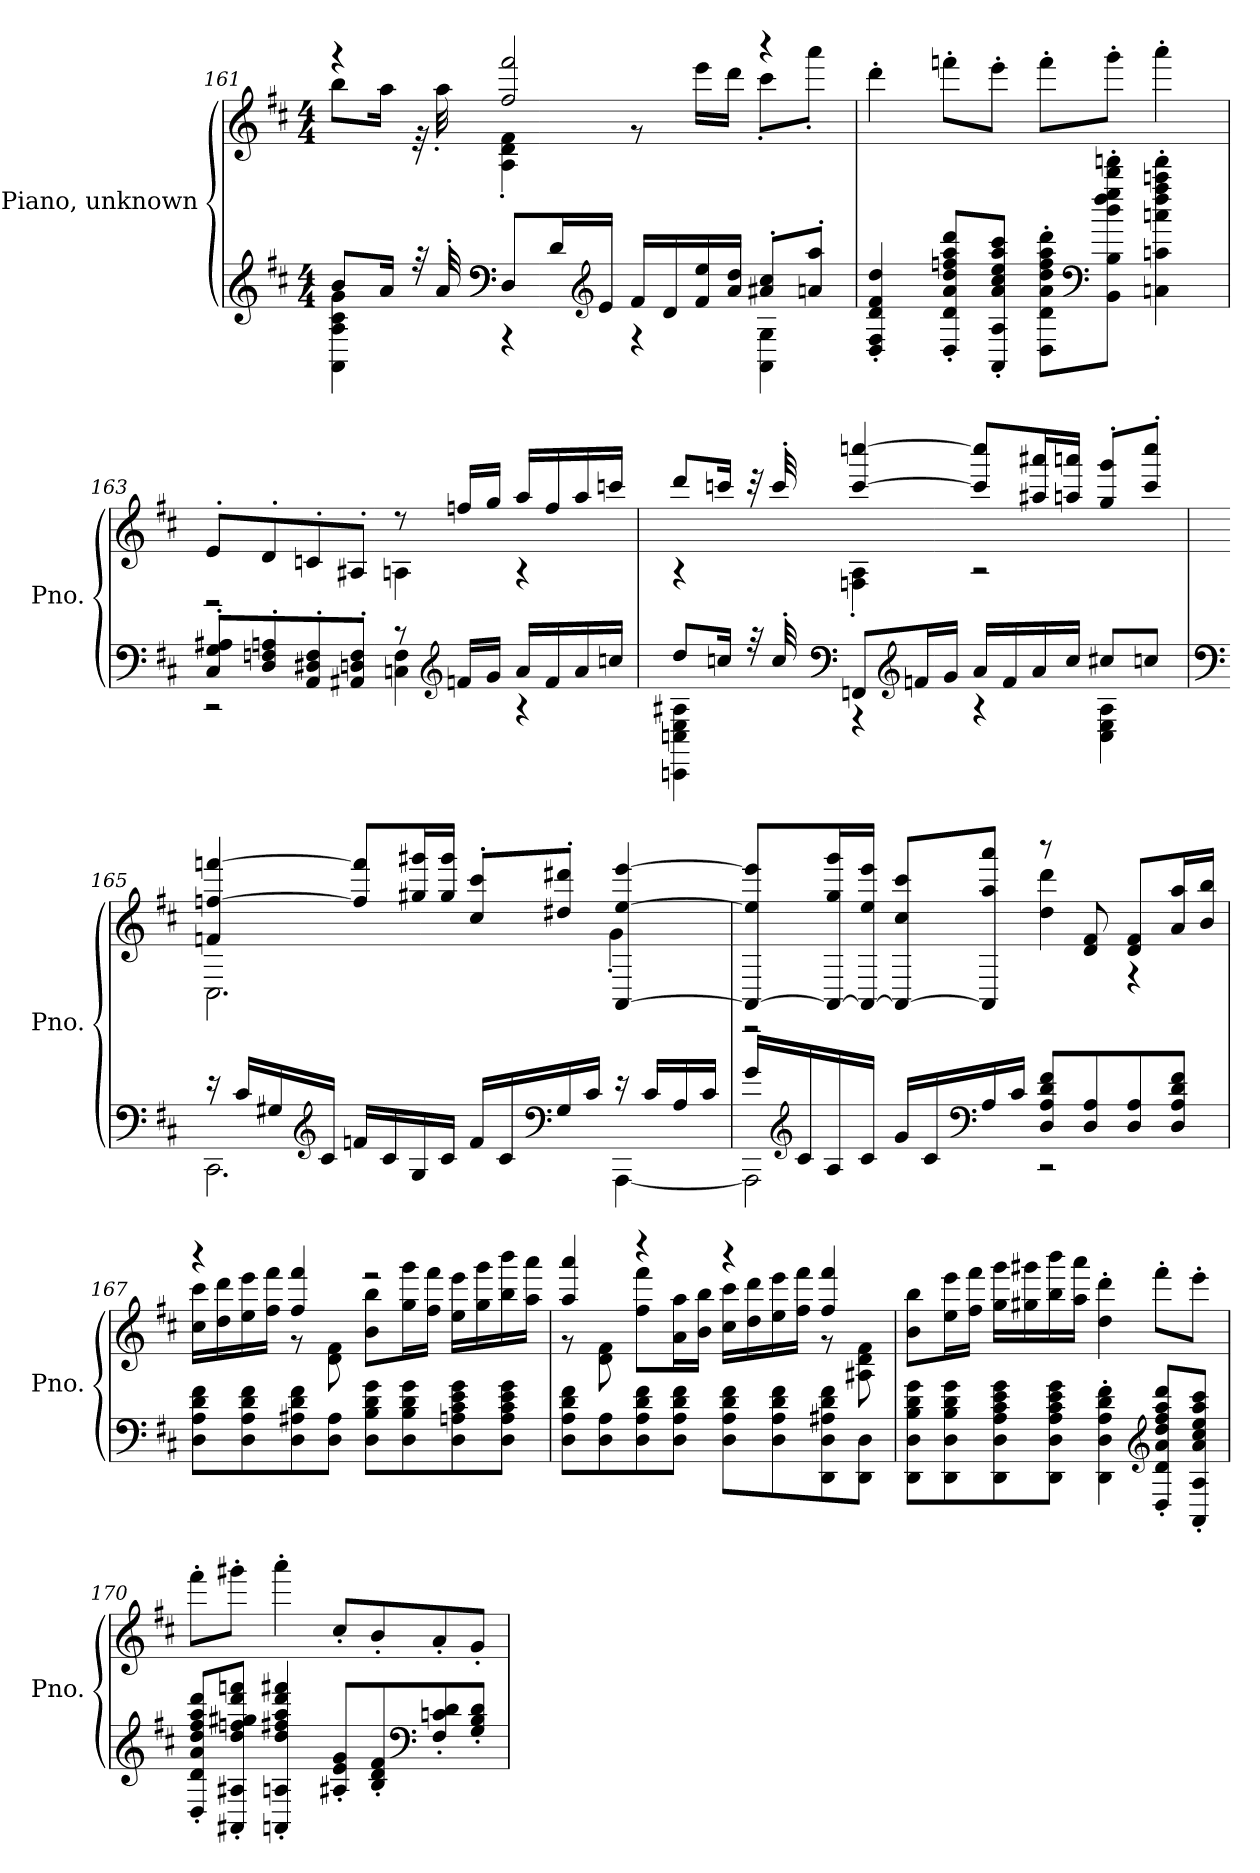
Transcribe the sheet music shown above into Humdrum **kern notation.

**kern	**kern
*part1	*part1
*staff2	*staff1
*I"Piano, unknown	*
*I'Pno.	*
*clefG2	*clefG2
*k[f#c#]	*k[f#c#]
*M4/4	*M4/4
=161	=161
*^	*^
8b/L	4AA\ 4A\ 4c#\ 4g\	4r	8bb\L
16a/Jk	.	.	16aa\Jk
32r	.	.	32r
32a'/	.	.	32aa'\
*clefF4	*	*	*
8D/L	4r	2ff#/ 2fff#/	4A\' 4d\' 4f#\'
16d/L	.	.	.
*clefG2	*	*	*
16e/JJ	.	.	.
16f#/LL	4r	.	8r
16d/	.	.	.
16f#/ 16ee/	.	.	16eee\LL
16a/ 16dd/JJ	.	.	16ddd\JJ
8a#X/' 8cc#/'L	4AA\ 4G\	4r	8ccc#'\L
8an/' 8aa/'J	.	.	8aaa'\J
*v	*v	*	*
*	*v	*v
!!LO:LB:g=z
=162	=162
4D/' 4F#/' 4d/' 4f#/' 4dd/'	4ddd'\
8D/' 8d/' 8a/' 8dd/' 8ffn/' 8aa/' 8ddd/'L	8fffn'\L
8AA/' 8A/' 8a/' 8cc#/' 8ee/' 8aa/' 8ccc#/'J	8eee'\J
8D\' 8d\' 8a\' 8dd\' 8ff\' 8aa\' 8ddd\'L	8fff'\L
*clefF4	*
8BB\' 8B\' 8dd\' 8ff\' 8gg\' 8ddd\' 8fffn\'J	8ggg'\J
4Cn\' 4cn\' 4ccn\' 4ff\' 4aa\' 4cccn\' 4fff\'	4aaa'\
=163	=163
*^	*^
8C#/' 8G/' 8A#X/'L	2r	8e'/L	2r
8D/' 8Fn/' 8An/'	.	8d'/	.
8AA/' 8D#X/' 8F/'	.	8cn'/	.
8AA#X/' 8Dn/' 8F/'J	.	8A#X'/J	.
8r	4Cn\ 4F\	8r	4An\
*clefG2	*	*	*
16fn/LL	.	16ffn/LL	.
16g/JJ	.	16gg/JJ	.
16a/LL	4r	16aa/LL	4r
16f/	.	16ff/	.
16a/	.	16aa/	.
16ccn/JJ	.	16cccn/JJ	.
!!LO:PB:g=z	!!
=164	=164	=164	=164
8dd/L	4CCn\ 4Cn\ 4E\ 4A#X\	8ddd/L	4r
16ccn/Jk	.	16cccn/Jk	.
32r	.	32r	.
32cc'/	.	32ccc'/	.
*clefF4	*	*	*
8FFn/L	4r	[4ccc/ [4ccccn/	4Fn\' 4A\'
*clefG2	*	*	*
16fn/L	.	.	.
16g/JJ	.	.	.
16a/LL	4r	8ccc/] 8cccc/]L	2r
16f/	.	.	.
16a/	.	16aa#X/ 16aaa#X/L	.
16cc/JJ	.	16aan/ 16aaan/JJ	.
8cc#X/L	4C\ 4E\ 4A#\	8gg/' 8ggg/'L	.
8ccn/J	.	8ccc/' 8cccc/'J	.
!!LO:LB:g=z	!!
=165	=165	=165	=165
*clefF4	*	*	*
16r	2.CC#\	4fn/ [4ffn/ [4fffn/	2.C#\
16c#/LL	.	.	.
16G#X/	.	.	.
*clefG2	*	*	*
16c#/JJ	.	.	.
16fn/LL	.	8ff/] 8fff/]L	.
16c#/	.	.	.
16G#/	.	16gg#X/ 16ggg#X/L	.
16c#/JJ	.	16gg#/ 16ggg#/JJ	.
16f/LL	.	8cc#/' 8ccc#/'L	.
16c#/	.	.	.
*clefF4	*	*	*
16G#/	.	8dd#X/' 8ddd#X/'J	.
16c#/JJ	.	.	.
16r	[4AAA\	[4AA/ [4ee/ [4eee/	4g'\
16c#/LL	.	.	.
16A/	.	.	.
16c#/JJ	.	.	.
=166	=166	=166	=166
16g/LL	2AAA\]	8AA/_ 8ee/] 8eee/]L	2r
*clefG2	*	*	*
16c#/	.	.	.
16A/	.	16AA/_ 16gg/ 16ggg/L	.
16c#/JJ	.	16AA/_ 16ee/ 16eee/JJ	.
16g/LL	.	8AA/_ 8cc#/ 8ccc#/L	.
16c#/	.	.	.
*clefF4	*	*	*
16A/	.	8AA/] 8aa/ 8aaa/J	.
16c#/JJ	.	.	.
8D/ 8A/ 8d/ 8f#/L	2r	8r	4dd\ 4ddd\
8D/ 8A/	.	8d/ 8f#/	.
8D/ 8A/	.	8d/ 8f#/L	4r
8D/ 8A/ 8d/ 8f#/J	.	16a/ 16aa/L	.
.	.	16b/ 16bb/JJ	.
*v	*v	*	*
!!LO:LB:g=z	!!
=167	=167	=167
8D\ 8A\ 8d\ 8f#\L	4r	16cc#\ 16ccc#\LL
.	.	16dd\ 16ddd\
8D\ 8A\ 8d\ 8f#\	.	16ee\ 16eee\
.	.	16ff#\ 16fff#\JJ
8D\ 8A#X\ 8d\ 8f#\	4ff#/ 4fff#/	8r
8D\ 8A#\J	.	8d\ 8f#\
8D\ 8B\ 8d\ 8g\L	2r	8b\ 8bb\L
8D\ 8B\ 8d\ 8g\	.	16gg\ 16ggg\L
.	.	16ff#\ 16fff#\JJ
8D\ 8An\ 8c#\ 8e\ 8g\	.	16ee\ 16eee\LL
.	.	16gg\ 16ggg\
8D\ 8A\ 8c#\ 8e\ 8g\J	.	16bb\ 16bbb\
.	.	16aa\ 16aaa\JJ
=168	=168	=168
8D\ 8A\ 8d\ 8f#\L	4aa/ 4aaa/	8r
8D\ 8A\	.	8d\ 8f#\
8D\ 8A\ 8d\ 8f#\	4r	8ff#\ 8fff#\L
8D\ 8A\ 8d\ 8f#\J	.	16a\ 16aa\L
.	.	16b\ 16bb\JJ
8D\ 8A\ 8d\ 8f#\L	4r	16cc#\ 16ccc#\LL
.	.	16dd\ 16ddd\
8D\ 8A\ 8d\ 8f#\	.	16ee\ 16eee\
.	.	16ff#\ 16fff#\JJ
8DD\ 8D\ 8A#X\ 8d\ 8f#\	4ff#/ 4fff#/	8r
8DD\ 8D\J	.	8A#X\ 8d\ 8f#\
*	*v	*v
!!LO:LB:g=z
=169	=169
8DD\ 8D\ 8B\ 8d\ 8g\L	8b\ 8bb\L
8DD\ 8D\ 8B\ 8d\ 8g\	16ee\ 16eee\L
.	16ff#\ 16fff#\JJ
8DD\ 8D\ 8A\ 8c#\ 8e\ 8g\	16gg\ 16ggg\LL
.	16gg#X\ 16ggg#X\
8DD\ 8D\ 8A\ 8c#\ 8e\ 8g\J	16bb\ 16bbb\
.	16aa\ 16aaa\JJ
4DD\' 4D\' 4A\' 4d\' 4f#\'	4dd\' 4ddd\'
*clefG2	*
8D/' 8d/' 8a/' 8dd/' 8ff#/' 8aa/' 8ddd/'L	8fff#'\L
8AA/' 8A/' 8a/' 8cc#/' 8ee/' 8aa/' 8ccc#/'J	8eee'\J
=170	=170
8D/' 8d/' 8a/' 8dd/' 8ff#/' 8aa/' 8ddd/'L	8fff#'\L
8AA#X/' 8A#X/' 8dd/' 8ffn/' 8gg#X/' 8ddd/' 8fffn/'J	8ggg#X'\J
4AAn/' 4An/' 4dd/' 4ff#X/' 4aa/' 4ddd/' 4fff#X/'	4aaa'\
8A#X/' 8e/' 8g/'L	8cc#'/L
8B/' 8d/' 8f#/'	8b'/
*clefF4	*
8F#/' 8cn/' 8d/'	8a'/
8G/' 8B/' 8d/'J	8g'/J
=	=
*-	*-
